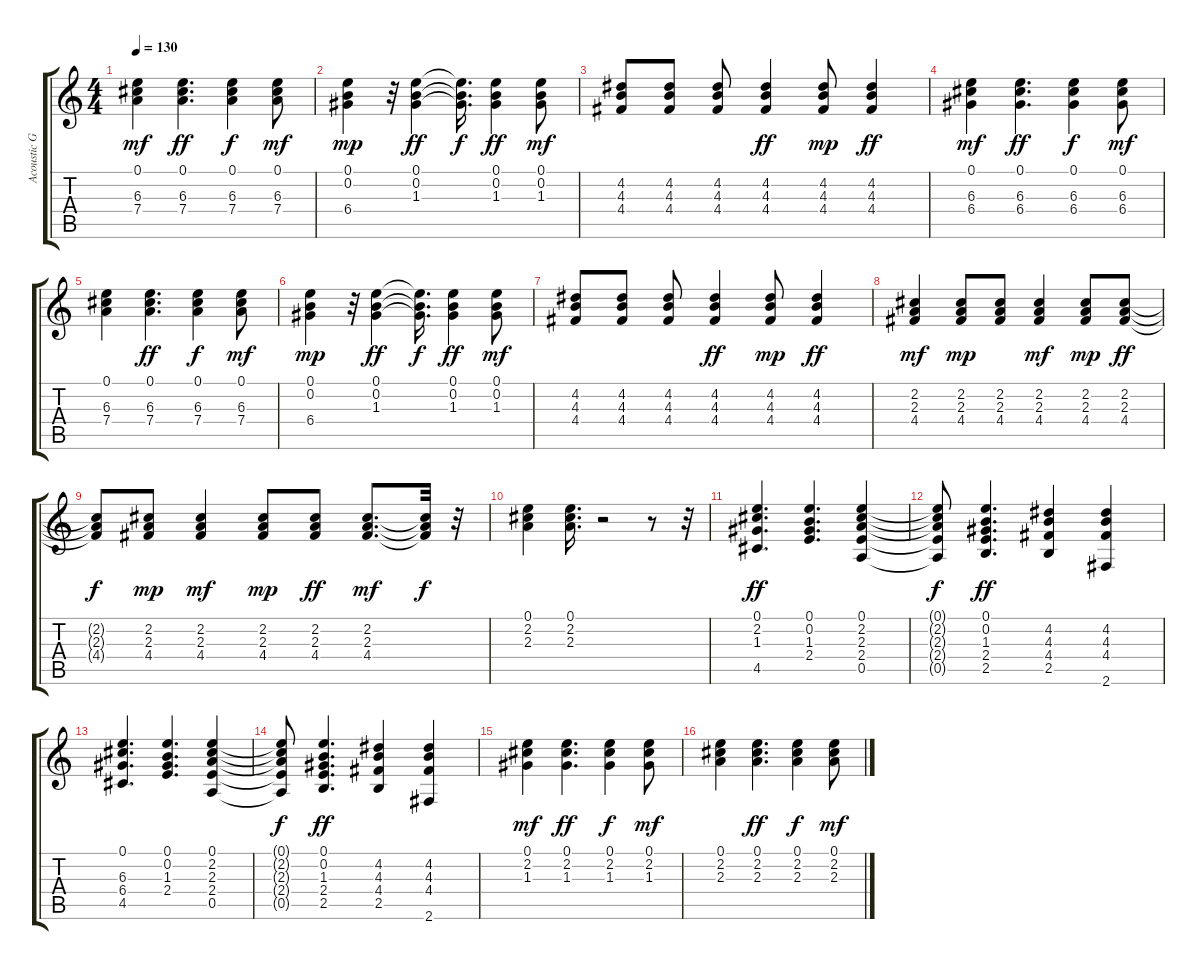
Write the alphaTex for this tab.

\track ("Acoustic Guitar 2" "Acoustic G") {instrument acousticguitarsteel}
\staff {score tabs}
\tuning (E4 B3 G3 D3 A2 E2) {hide}
\ts (4 4)
\tempo 130
\clef g2
\ks c
(0.1 6.3 7.4).4{dy mf} (0.1 6.3 7.4).4{d dy ff} (0.1 6.3 7.4).4{dy f} (0.1 6.3 7.4).8{dy mf} |
(0.1 0.2 6.4).4{dy mp} r.32 (0.1 0.2 1.3).4{dy ff} (0.1{t} 0.2{t} 1.3{t}).16{d dy f} (0.1 0.2 1.3).4{dy ff} (0.1 0.2 1.3).8{dy mf} |
(4.2 4.3 4.4).8 (4.2 4.3 4.4).8 (4.2 4.3 4.4).8 (4.2 4.3 4.4).4{dy ff} (4.2 4.3 4.4).8{dy mp} (4.2 4.3 4.4).4{dy ff} |
(0.1 6.3 6.4).4{dy mf} (0.1 6.3 6.4).4{d dy ff} (0.1 6.3 6.4).4{dy f} (0.1 6.3 6.4).8{dy mf} |
(0.1 6.3 7.4).4 (0.1 6.3 7.4).4{d dy ff} (0.1 6.3 7.4).4{dy f} (0.1 6.3 7.4).8{dy mf} |
(0.1 0.2 6.4).4{dy mp} r.32 (0.1 0.2 1.3).4{dy ff} (0.1{t} 0.2{t} 1.3{t}).16{d dy f} (0.1 0.2 1.3).4{dy ff} (0.1 0.2 1.3).8{dy mf} |
(4.2 4.3 4.4).8 (4.2 4.3 4.4).8 (4.2 4.3 4.4).8 (4.2 4.3 4.4).4{dy ff} (4.2 4.3 4.4).8{dy mp} (4.2 4.3 4.4).4{dy ff} |
(2.2 2.3 4.4).4{dy mf} (2.2 2.3 4.4).8{dy mp} (2.2 2.3 4.4).8 (2.2 2.3 4.4).4{dy mf} (2.2 2.3 4.4).8{dy mp} (2.2 2.3 4.4).8{dy ff} |
(2.2{t} 2.3{t} 4.4{t}).8{dy f} (2.2 2.3 4.4).8{dy mp} (2.2 2.3 4.4).4{dy mf} (2.2 2.3 4.4).8{dy mp} (2.2 2.3 4.4).8{dy ff} (2.2 2.3 4.4).8{d dy mf} (2.2{t} 2.3{t} 4.4{t}).32{dy f} r.32 |
(0.1 2.2 2.3).4 (0.1 2.2 2.3).16{d} r.2 r.8 r.32 |
(0.1 2.2 1.3 4.5).4{d dy ff} (0.1 0.2 1.3 2.4).4{d} (0.1 2.2 2.3 2.4 0.5).4 |
(0.1{t} 2.2{t} 2.3{t} 2.4{t} 0.5{t}).8{dy f} (0.1 0.2 1.3 2.4 2.5).4{d dy ff} (4.2 4.3 4.4 2.5).4 (4.2 4.3 4.4 2.6).4 |
(0.1 6.3 6.4 4.5).4{d} (0.1 0.2 1.3 2.4).4{d} (0.1 2.2 2.3 2.4 0.5).4 |
(0.1{t} 2.2{t} 2.3{t} 2.4{t} 0.5{t}).8{dy f} (0.1 0.2 1.3 2.4 2.5).4{d dy ff} (4.2 4.3 4.4 2.5).4 (4.2 4.3 4.4 2.6).4 |
(0.1 2.2 1.3).4{dy mf} (0.1 2.2 1.3).4{d dy ff} (0.1 2.2 1.3).4{dy f} (0.1 2.2 1.3).8{dy mf} |
(0.1 2.2 2.3).4 (0.1 2.2 2.3).4{d dy ff} (0.1 2.2 2.3).4{dy f} (0.1 2.2 2.3).8{dy mf}
